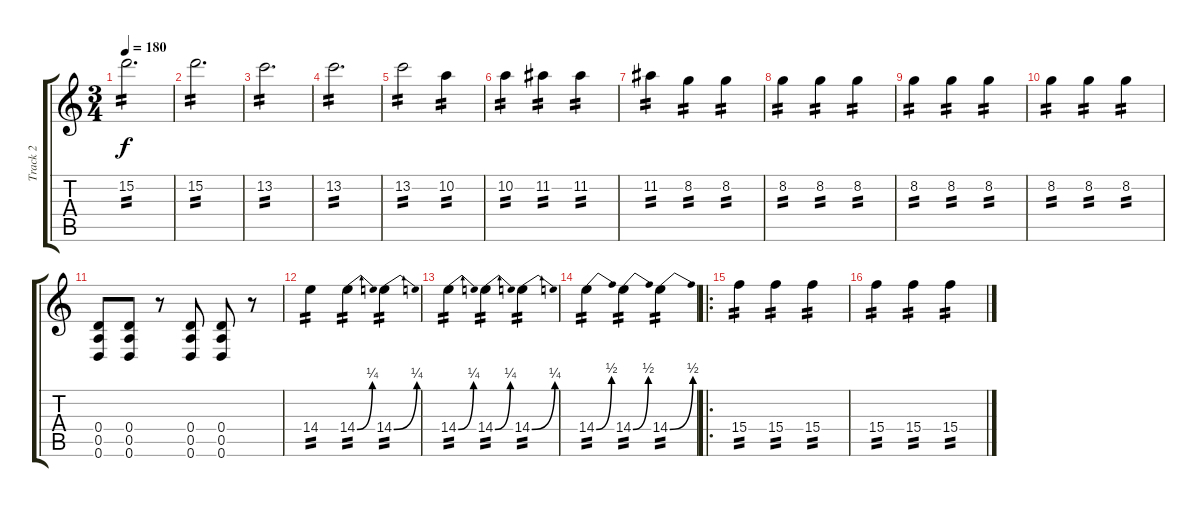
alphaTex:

\track ("Track 2" "Track 2") {instrument acousticguitarsteel bank 171}
\staff {score tabs}
\tuning (E4 B3 G3 D3 A2 D2) {hide}
\ts (3 4)
\tempo 180
\clef g2
\ks c
15.2.2{d tp 2 dy f} |
15.2.2{d tp 2} |
13.2.2{d tp 2} |
13.2.2{d tp 2} |
13.2.2{tp 2} 10.2.4{tp 2} |
10.2.4{tp 2} 11.2.4{tp 2} 11.2.4{tp 2} |
11.2.4{tp 2} 8.2.4{tp 2} 8.2.4{tp 2} |
8.2.4{tp 2} 8.2.4{tp 2} 8.2.4{tp 2} |
8.2.4{tp 2} 8.2.4{tp 2} 8.2.4{tp 2} |
8.2.4{tp 2} 8.2.4{tp 2} 8.2.4{tp 2} |
(0.4 0.5 0.6).8 (0.4 0.5 0.6).8 r.8 (0.4 0.5 0.6).8 (0.4 0.5 0.6).8 r.8 |
14.4.4{tp 2} 14.4{be (bend 0 0 60 1)}.4{tp 2} 14.4{be (bend 0 0 60 1)}.4{tp 2} |
14.4{be (bend 0 0 60 1)}.4{tp 2} 14.4{be (bend 0 0 60 1)}.4{tp 2} 14.4{be (bend 0 0 60 1)}.4{tp 2} |
14.4{be (bend 0 0 60 2)}.4{tp 2} 14.4{be (bend 0 0 60 2)}.4{tp 2} 14.4{be (bend 0 0 60 2)}.4{tp 2} |
\ro
15.4.4{tp 2} 15.4.4{tp 2} 15.4.4{tp 2} |
15.4.4{tp 2} 15.4.4{tp 2} 15.4.4{tp 2}
